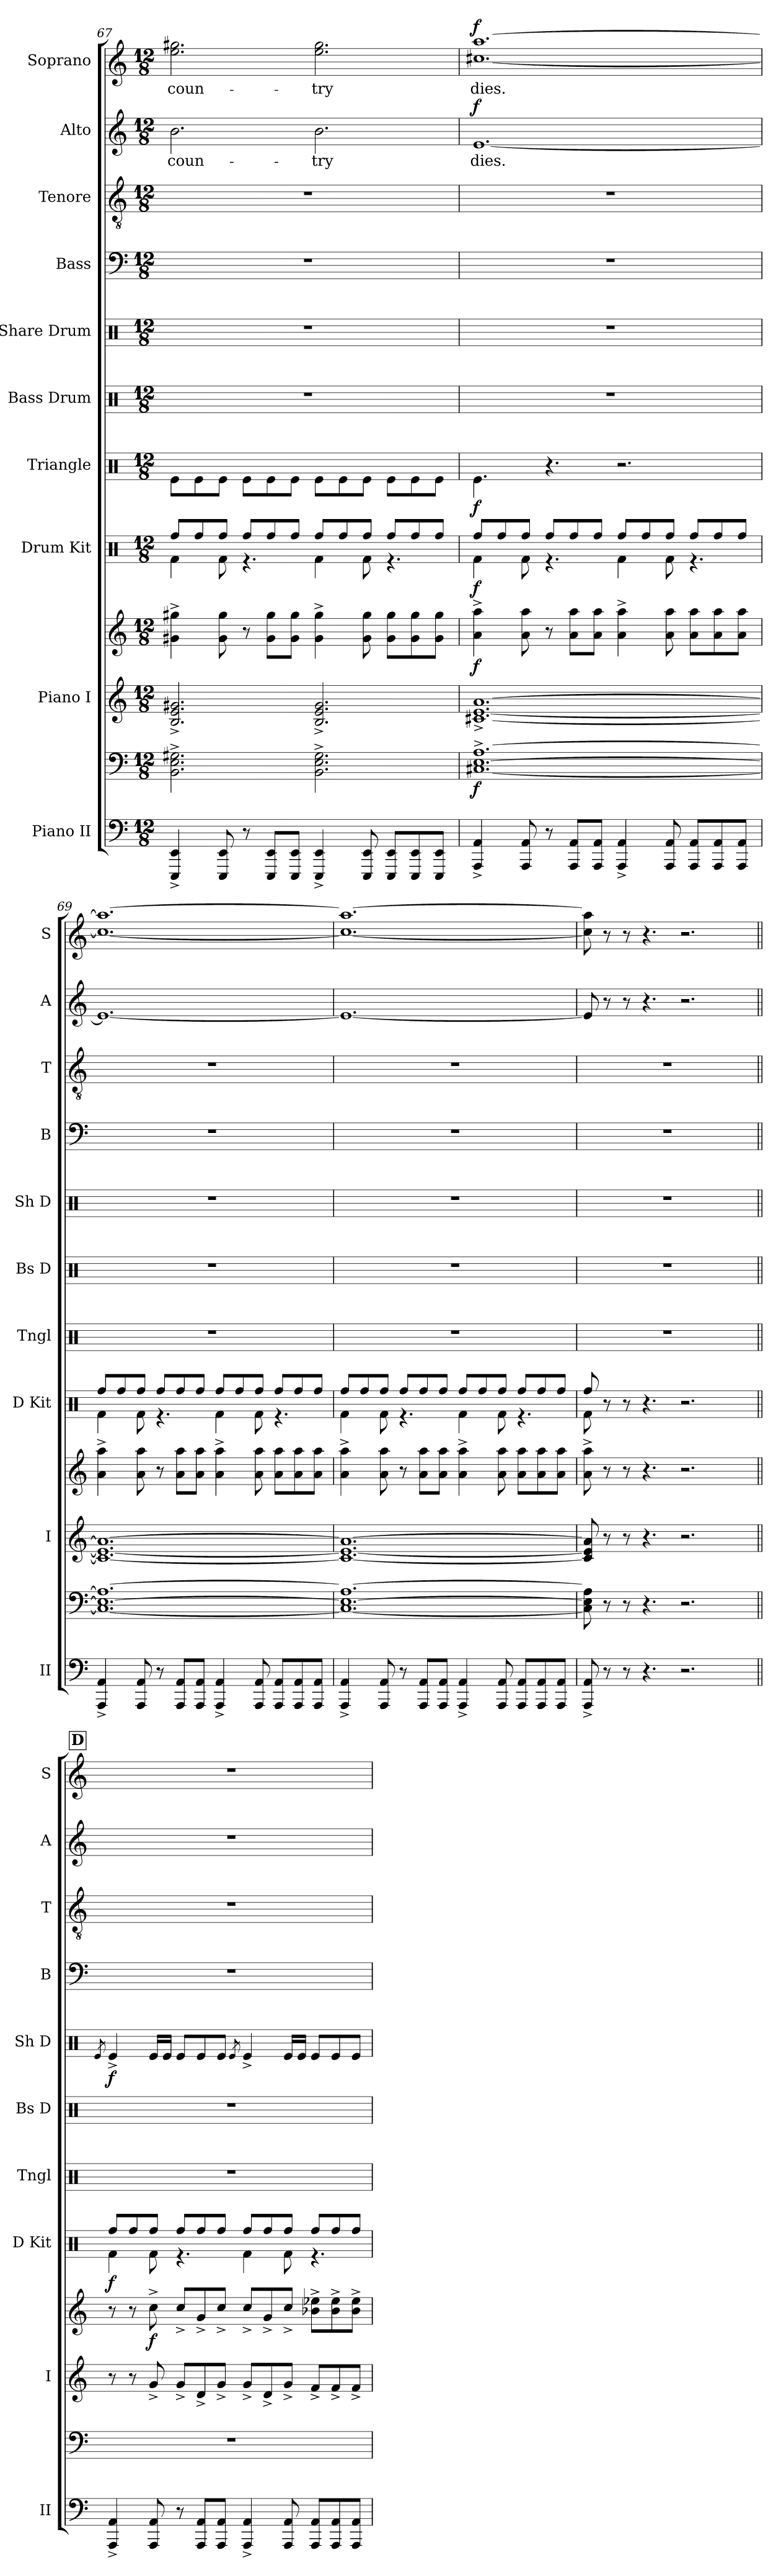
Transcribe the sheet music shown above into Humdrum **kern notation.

**kern	**kern	**dynam	**kern	**kern	**dynam	**kern	**dynam	**kern	**dynam	**kern	**kern	**dynam	**kern	**kern	**kern	**text	**dynam	**kern	**text	**dynam
*part10	*part10	*part10	*part9	*part9	*part9	*part8	*part8	*part7	*part7	*part6	*part5	*part5	*part4	*part3	*part2	*part2	*part2	*part1	*part1	*part1
*staff12	*staff11	*staff11/12	*staff10	*staff9	*staff9/10	*staff8	*staff8	*staff7	*staff7	*staff6	*staff5	*staff5	*staff4	*staff3	*staff2	*staff2	*staff2	*staff1	*staff1	*staff1
*I"Piano II	*	*	*I"Piano I	*	*	*I"Drum Kit	*	*I"Triangle	*	*I"Bass Drum	*I"Share Drum	*	*I"Bass	*I"Tenore	*I"Alto	*	*	*I"Soprano	*	*
*I'II	*	*	*I'I	*	*	*I'D Kit	*	*I'Tngl	*	*I'Bs D	*I'Sh D	*	*I'B	*I'T	*I'A	*	*	*I'S	*	*
*clefF4	*clefF4	*	*clefG2	*clefG2	*	*clefX	*	*clefX	*	*clefX	*clefX	*	*clefF4	*clefGv2	*clefG2	*	*	*clefG2	*	*
*k[]	*k[]	*	*k[]	*k[]	*	*k[]	*	*k[]	*	*k[]	*k[]	*	*k[]	*k[]	*k[]	*	*	*k[]	*	*
*M12/8	*M12/8	*	*M12/8	*M12/8	*	*M12/8	*	*M12/8	*	*M12/8	*M12/8	*	*M12/8	*M12/8	*M12/8	*	*	*M12/8	*	*
=67	=67	=67	=67	=67	=67	=67	=67	=67	=67	=67	=67	=67	=67	=67	=67	=67	=67	=67	=67	=67
*	*	*	*	*	*	*^	*	*	*	*	*	*	*	*	*	*	*	*	*	*
!	!	!	!	!	!	!	!	!	!	!	!	!	!	!	!	!	!LO:LY:b	!	!	!LO:LY:b	!
4EEE/^ 4EE/^	2.BB\^ 2.E\^ 2.G#X\^	.	2.B/^ 2.e/^ 2.g#X/^	4g#X\^ 4gg#X\^	.	8Rff/L	4Rf\	.	8Re\L	.	1.r	1.r	.	1.r	1.r	2.b\	coun-	.	2.ee\ 2.gg#X\	coun-	.
.	.	.	.	.	.	8Rff/	.	.	8Re\	.	.	.	.	.	.	.	.	.	.	.	.
8EEE/ 8EE/	.	.	.	8g#\ 8gg#\	.	8Rff/J	8Rf\	.	8Re\J	.	.	.	.	.	.	.	.	.	.	.	.
8r	.	.	.	8r	.	8Rff/L	4.r	.	8Re\L	.	.	.	.	.	.	.	.	.	.	.	.
8EEE/ 8EE/L	.	.	.	8g#\ 8gg#\L	.	8Rff/	.	.	8Re\	.	.	.	.	.	.	.	.	.	.	.	.
8EEE/ 8EE/J	.	.	.	8g#\ 8gg#\J	.	8Rff/J	.	.	8Re\J	.	.	.	.	.	.	.	.	.	.	.	.
!	!	!	!	!	!	!	!	!	!	!	!	!	!	!	!	!	!LO:LY:b	!	!	!LO:LY:b	!
4EEE/^ 4EE/^	2.BB\^ 2.E\^ 2.G#\^	.	2.B/^ 2.e/^ 2.g#/^	4g#\^ 4gg#\^	.	8Rff/L	4Rf\	.	8Re\L	.	.	.	.	.	.	2.b\	-try	.	2.ee\ 2.gg#\	-try	.
.	.	.	.	.	.	8Rff/	.	.	8Re\	.	.	.	.	.	.	.	.	.	.	.	.
8EEE/ 8EE/	.	.	.	8g#\ 8gg#\	.	8Rff/J	8Rf\	.	8Re\J	.	.	.	.	.	.	.	.	.	.	.	.
8EEE/ 8EE/L	.	.	.	8g#\ 8gg#\L	.	8Rff/L	4.r	.	8Re\L	.	.	.	.	.	.	.	.	.	.	.	.
8EEE/ 8EE/	.	.	.	8g#\ 8gg#\	.	8Rff/	.	.	8Re\	.	.	.	.	.	.	.	.	.	.	.	.
8EEE/ 8EE/J	.	.	.	8g#\ 8gg#\J	.	8Rff/J	.	.	8Re\J	.	.	.	.	.	.	.	.	.	.	.	.
=68	=68	=68	=68	=68	=68	=68	=68	=68	=68	=68	=68	=68	=68	=68	=68	=68	=68	=68	=68	=68	=68
!	!	!LO:DY:b	!	!	!LO:DY:b	!	!	!LO:DY:b	!	!LO:DY:b	!	!	!	!	!	!	!LO:LY:b	!LO:DY:a	!	!LO:LY:b	!LO:DY:a
4AAA/^ 4AA/^	[1.C#X^ [1.E^ [1.A^	f	[1.c#X^ [1.e^ [1.a^	4a\^ 4aa\^	f	8Rff/L	4Rf\	f	4.Re\	f	1.r	1.r	.	1.r	1.r	[1.e	dies.	f	[1.cc#X [1.aa	dies.	f
.	.	.	.	.	.	8Rff/	.	.	.	.	.	.	.	.	.	.	.	.	.	.	.
8AAA/ 8AA/	.	.	.	8a\ 8aa\	.	8Rff/J	8Rf\	.	.	.	.	.	.	.	.	.	.	.	.	.	.
8r	.	.	.	8r	.	8Rff/L	4.r	.	4.r	.	.	.	.	.	.	.	.	.	.	.	.
8AAA/ 8AA/L	.	.	.	8a\ 8aa\L	.	8Rff/	.	.	.	.	.	.	.	.	.	.	.	.	.	.	.
8AAA/ 8AA/J	.	.	.	8a\ 8aa\J	.	8Rff/J	.	.	.	.	.	.	.	.	.	.	.	.	.	.	.
4AAA/^ 4AA/^	.	.	.	4a\^ 4aa\^	.	8Rff/L	4Rf\	.	2.r	.	.	.	.	.	.	.	.	.	.	.	.
.	.	.	.	.	.	8Rff/	.	.	.	.	.	.	.	.	.	.	.	.	.	.	.
8AAA/ 8AA/	.	.	.	8a\ 8aa\	.	8Rff/J	8Rf\	.	.	.	.	.	.	.	.	.	.	.	.	.	.
8AAA/ 8AA/L	.	.	.	8a\ 8aa\L	.	8Rff/L	4.r	.	.	.	.	.	.	.	.	.	.	.	.	.	.
8AAA/ 8AA/	.	.	.	8a\ 8aa\	.	8Rff/	.	.	.	.	.	.	.	.	.	.	.	.	.	.	.
8AAA/ 8AA/J	.	.	.	8a\ 8aa\J	.	8Rff/J	.	.	.	.	.	.	.	.	.	.	.	.	.	.	.
!!LO:PB:g=z
=69	=69	=69	=69	=69	=69	=69	=69	=69	=69	=69	=69	=69	=69	=69	=69	=69	=69	=69	=69	=69	=69
4AAA/^ 4AA/^	1.C#_ 1.E_ 1.A_	.	1.c#_ 1.e_ 1.a_	4a\^ 4aa\^	.	8Rff/L	4Rf\	.	1.r	.	1.r	1.r	.	1.r	1.r	1.e_	.	.	1.cc#_ 1.aa_	.	.
.	.	.	.	.	.	8Rff/	.	.	.	.	.	.	.	.	.	.	.	.	.	.	.
8AAA/ 8AA/	.	.	.	8a\ 8aa\	.	8Rff/J	8Rf\	.	.	.	.	.	.	.	.	.	.	.	.	.	.
8r	.	.	.	8r	.	8Rff/L	4.r	.	.	.	.	.	.	.	.	.	.	.	.	.	.
8AAA/ 8AA/L	.	.	.	8a\ 8aa\L	.	8Rff/	.	.	.	.	.	.	.	.	.	.	.	.	.	.	.
8AAA/ 8AA/J	.	.	.	8a\ 8aa\J	.	8Rff/J	.	.	.	.	.	.	.	.	.	.	.	.	.	.	.
4AAA/^ 4AA/^	.	.	.	4a\^ 4aa\^	.	8Rff/L	4Rf\	.	.	.	.	.	.	.	.	.	.	.	.	.	.
.	.	.	.	.	.	8Rff/	.	.	.	.	.	.	.	.	.	.	.	.	.	.	.
8AAA/ 8AA/	.	.	.	8a\ 8aa\	.	8Rff/J	8Rf\	.	.	.	.	.	.	.	.	.	.	.	.	.	.
8AAA/ 8AA/L	.	.	.	8a\ 8aa\L	.	8Rff/L	4.r	.	.	.	.	.	.	.	.	.	.	.	.	.	.
8AAA/ 8AA/	.	.	.	8a\ 8aa\	.	8Rff/	.	.	.	.	.	.	.	.	.	.	.	.	.	.	.
8AAA/ 8AA/J	.	.	.	8a\ 8aa\J	.	8Rff/J	.	.	.	.	.	.	.	.	.	.	.	.	.	.	.
=70	=70	=70	=70	=70	=70	=70	=70	=70	=70	=70	=70	=70	=70	=70	=70	=70	=70	=70	=70	=70	=70
4AAA/^ 4AA/^	1.C#_ 1.E_ 1.A_	.	1.c#_ 1.e_ 1.a_	4a\^ 4aa\^	.	8Rff/L	4Rf\	.	1.r	.	1.r	1.r	.	1.r	1.r	1.e_	.	.	1.cc#_ 1.aa_	.	.
.	.	.	.	.	.	8Rff/	.	.	.	.	.	.	.	.	.	.	.	.	.	.	.
8AAA/ 8AA/	.	.	.	8a\ 8aa\	.	8Rff/J	8Rf\	.	.	.	.	.	.	.	.	.	.	.	.	.	.
8r	.	.	.	8r	.	8Rff/L	4.r	.	.	.	.	.	.	.	.	.	.	.	.	.	.
8AAA/ 8AA/L	.	.	.	8a\ 8aa\L	.	8Rff/	.	.	.	.	.	.	.	.	.	.	.	.	.	.	.
8AAA/ 8AA/J	.	.	.	8a\ 8aa\J	.	8Rff/J	.	.	.	.	.	.	.	.	.	.	.	.	.	.	.
4AAA/^ 4AA/^	.	.	.	4a\^ 4aa\^	.	8Rff/L	4Rf\	.	.	.	.	.	.	.	.	.	.	.	.	.	.
.	.	.	.	.	.	8Rff/	.	.	.	.	.	.	.	.	.	.	.	.	.	.	.
8AAA/ 8AA/	.	.	.	8a\ 8aa\	.	8Rff/J	8Rf\	.	.	.	.	.	.	.	.	.	.	.	.	.	.
8AAA/ 8AA/L	.	.	.	8a\ 8aa\L	.	8Rff/L	4.r	.	.	.	.	.	.	.	.	.	.	.	.	.	.
8AAA/ 8AA/	.	.	.	8a\ 8aa\	.	8Rff/	.	.	.	.	.	.	.	.	.	.	.	.	.	.	.
8AAA/ 8AA/J	.	.	.	8a\ 8aa\J	.	8Rff/J	.	.	.	.	.	.	.	.	.	.	.	.	.	.	.
=71	=71	=71	=71	=71	=71	=71	=71	=71	=71	=71	=71	=71	=71	=71	=71	=71	=71	=71	=71	=71	=71
8AAA/^ 8AA/^	8C#\] 8E\] 8A\]	.	8c#/] 8e/] 8a/]	8a\^ 8aa\^	.	8Rff/	8Rf\	.	1.r	.	1.r	1.r	.	1.r	1.r	8e/]	.	.	8cc#\] 8aa\]	.	.
8r	8r	.	8r	8r	.	8r	1ryy	.	.	.	.	.	.	.	.	8r	.	.	8r	.	.
8r	8r	.	8r	8r	.	8r	.	.	.	.	.	.	.	.	.	8r	.	.	8r	.	.
4.r	4.r	.	4.r	4.r	.	4.r	.	.	.	.	.	.	.	.	.	4.r	.	.	4.r	.	.
2.r	2.r	.	2.r	2.r	.	2.r	.	.	.	.	.	.	.	.	.	2.r	.	.	2.r	.	.
.	.	.	.	.	.	.	4.ryy	.	.	.	.	.	.	.	.	.	.	.	.	.	.
!!LO:LB:g=z
!!LO:REH:place=s1:a:B:fs=14:t=D
=72||	=72||	=72||	=72||	=72||	=72||	=72||	=72||	=72||	=72||	=72||	=72||	=72||	=72||	=72||	=72||	=72||	=72||	=72||	=72||	=72||	=72||
.	.	.	.	.	.	.	.	.	.	.	.	8qRe/	.	.	.	.	.	.	.	.	.
!	!	!	!	!	!	!	!	!LO:DY:b	!	!	!	!	!LO:DY:b	!	!	!	!	!	!	!	!
4AAA/^ 4AA/^	1.r	.	8r	8r	.	8Rff/L	4Rf\	f	1.r	.	1.r	4Re^/	f	1.r	1.r	1.r	.	.	1.r	.	.
.	.	.	8r	8r	.	8Rff/	.	.	.	.	.	.	.	.	.	.	.	.	.	.	.
!	!	!	!	!	!LO:DY:b	!	!	!	!	!	!	!	!	!	!	!	!	!	!	!	!
8AAA/ 8AA/	.	.	8g^/	8cc^\	f	8Rff/J	8Rf\	.	.	.	.	16Re/LL	.	.	.	.	.	.	.	.	.
.	.	.	.	.	.	.	.	.	.	.	.	16Re/JJ	.	.	.	.	.	.	.	.	.
8r	.	.	8g^/L	8cc^/L	.	8Rff/L	4.r	.	.	.	.	8Re/L	.	.	.	.	.	.	.	.	.
8AAA/ 8AA/L	.	.	8d^/	8g^/	.	8Rff/	.	.	.	.	.	8Re/	.	.	.	.	.	.	.	.	.
8AAA/ 8AA/J	.	.	8g^/J	8cc^/J	.	8Rff/J	.	.	.	.	.	8Re/J	.	.	.	.	.	.	.	.	.
.	.	.	.	.	.	.	.	.	.	.	.	8qRe/	.	.	.	.	.	.	.	.	.
4AAA/^ 4AA/^	.	.	8g^/L	8cc^/L	.	8Rff/L	4Rf\	.	.	.	.	4Re^/	.	.	.	.	.	.	.	.	.
.	.	.	8d^/	8g^/	.	8Rff/	.	.	.	.	.	.	.	.	.	.	.	.	.	.	.
8AAA/ 8AA/	.	.	8g^/J	8cc^/J	.	8Rff/J	8Rf\	.	.	.	.	16Re/LL	.	.	.	.	.	.	.	.	.
.	.	.	.	.	.	.	.	.	.	.	.	16Re/JJ	.	.	.	.	.	.	.	.	.
8AAA/ 8AA/L	.	.	8f^/L	8b-X\^ 8ee-X\^L	.	8Rff/L	4.r	.	.	.	.	8Re/L	.	.	.	.	.	.	.	.	.
8AAA/ 8AA/	.	.	8f^/	8b-\^ 8ee-\^	.	8Rff/	.	.	.	.	.	8Re/	.	.	.	.	.	.	.	.	.
8AAA/ 8AA/J	.	.	8f^/J	8b-\^ 8ee-\^J	.	8Rff/J	.	.	.	.	.	8Re/J	.	.	.	.	.	.	.	.	.
*	*	*	*	*	*	*v	*v	*	*	*	*	*	*	*	*	*	*	*	*	*	*
=	=	=	=	=	=	=	=	=	=	=	=	=	=	=	=	=	=	=	=	=
*-	*-	*-	*-	*-	*-	*-	*-	*-	*-	*-	*-	*-	*-	*-	*-	*-	*-	*-	*-	*-
